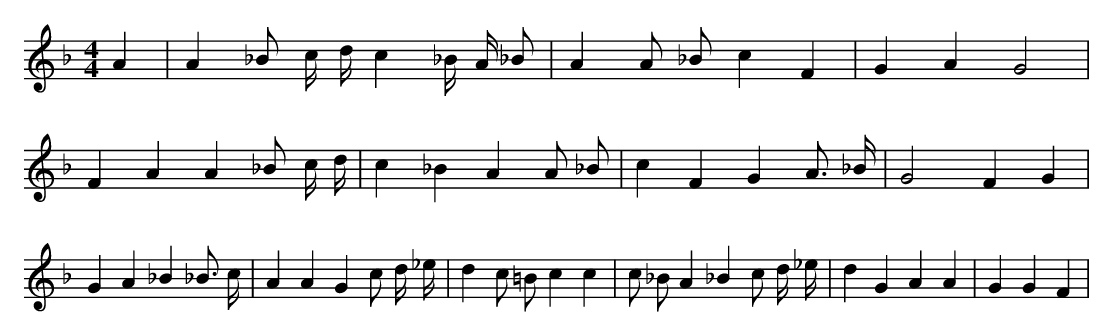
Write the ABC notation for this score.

X:1
M:4/4
L:1/8
K:F
A2 | A2 _B c/2 d/2 c2 _B/2 A/2 _B | A2 A _B c2 F2 | G2 A2 G4 | F2 A2 A2 _B c/2 d/2 | c2 _B2 A2 A _B | c2 F2 G2 A3/2 _B/2 | G4 F2 G2 | G2 A2 _B2 _B3/2 c/2 | A2 A2 G2 c d/2 _e/2 | d2 c =B c2 c2 | c _B A2 _B2 c d/2 _e/2 | d2 G2 A2 A2 | G2 G2 F2 |
